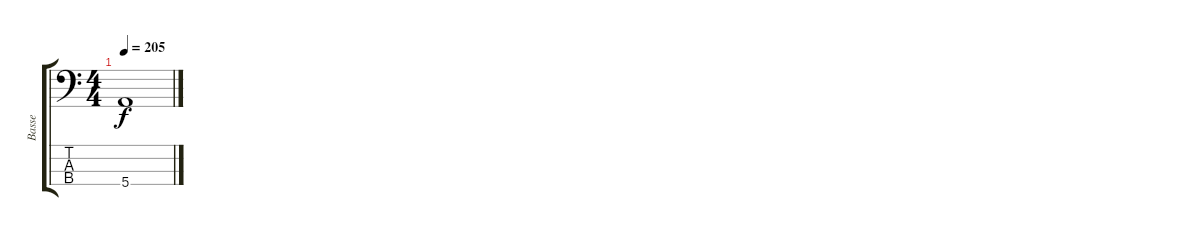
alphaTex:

\track ("Basse" "Basse") {instrument electricbasspick}
\staff {score tabs}
\tuning (G2 D2 A1 E1) {hide}
\ts (4 4)
\tempo 205
\clef f4
\ks c
5.4{t}.1{dy f}
